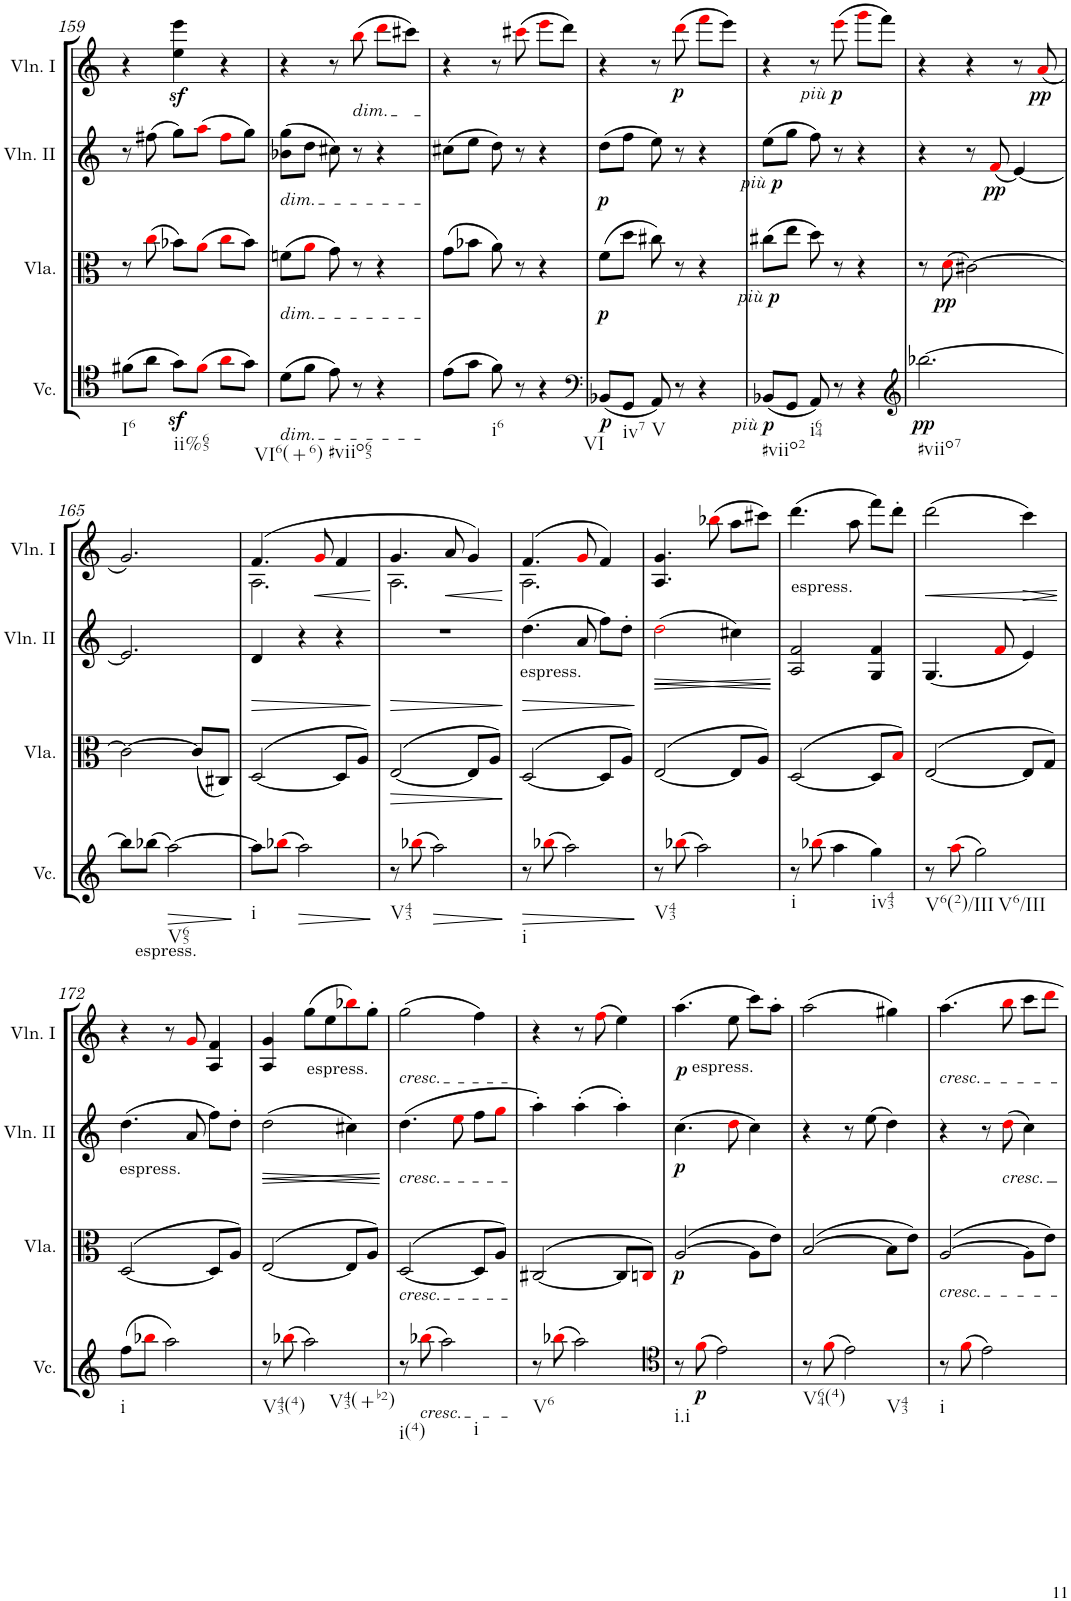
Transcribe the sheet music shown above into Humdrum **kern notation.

**kern	**dynam	**kern	**dynam	**kern	**dynam	**kern	**dynam
*part4	*part4	*part3	*part3	*part2	*part2	*part1	*part1
*staff4	*staff4	*staff3	*staff3	*staff2	*staff2	*staff1	*staff1
*I"Violoncello	*	*I"Viola	*	*I"Violin II	*	*I"Violin I	*
*I'Vc.	*	*I'Vla.	*	*I'Vln. II	*	*I'Vln. I	*
!!LO:PB:g=z
*clefC4	*	*clefC3	*	*clefG2	*	*clefG2	*
*k[]	*	*k[]	*	*k[]	*	*k[]	*
*M3/4	*	*M3/4	*	*M3/4	*	*M3/4	*
=159	=159	=159	=159	=159	=159	=159	=159
!LO:TX:b:t=I6	!	!	!	!	!	!	!
(8f#X\L	.	8r	.	8r	.	4r	.
8a\J	.	(8cci\	.	(8ff#X\	.	.	.
!LO:TX:b:t=ii%65	!	!	!	!	!	!	!
8gz<\L)	.	8b-X\L)	.	8gg\L)	.	4ee\z< 4eee\z<	.
(8f#i\J	.	(8ai\J	.	(8aai\J	.	.	.
8ai\L	.	8cci\L	.	8ff#i\L	.	4r	.
8g\J)	.	8b-\J)	.	8gg\J)	.	.	.
=160	=160	=160	=160	=160	=160	=160	=160
!	!	!	!	!LO:TX:b:i:t=dim.	!	!	!
!	!	!LO:TX:b:i:t=dim.	!	!	!	!	!
!LO:TX:b:i:t=dim.	!	!	!	!	!	!	!
!LO:TX:b:t=VI6(+6)	!	!	!	!	!	!	!
(8d\L	.	(8fn\L	.	(8b-X\ 8gg\L	.	4r	.
8f\J	.	8ai\J	.	8dd\J	.	.	.
!LO:TX:b:t=#viio65	!	!	!	!	!	!	!
8e\)	.	8g\)	.	8cc#X\)	.	8r	.
!	!	!	!	!	!	!LO:TX:b:i:t=dim.	!
8r	.	8r	.	8r	.	(8bbi\	.
4r	.	4r	.	4r	.	8dddi\L	.
.	.	.	.	.	.	8ccc#X\J)	.
=161	=161	=161	=161	=161	=161	=161	=161
(8e\L	.	(8g\L	.	(8cc#X\L	.	4r	.
8g\J	.	8b-X\J	.	8ee\J	.	.	.
!LO:TX:b:t=i6	!	!	!	!	!	!	!
8f\)	.	8a\)	.	8dd\)	.	8r	.
8r	.	8r	.	8r	.	(8ccc#Xi\	.
4r	.	4r	.	4r	.	8eeei\L	.
.	.	.	.	.	.	8ddd\J)	.
=162	=162	=162	=162	=162	=162	=162	=162
*clefF4	*	*	*	*	*	*	*
!LO:TX:b:t=VI	!	!	!	!	!	!	!
!	!LO:DY:b	!	!LO:DY:b	!	!LO:DY:b	!	!
(8BB-X/L	p	(8f\L	p	(8dd\L	p	4r	.
!LO:TX:b:t=iv7	!	!	!	!	!	!	!
8GG/J	.	8dd\J	.	8ff\J	.	.	.
!LO:TX:b:t=V	!	!	!	!	!	!	!
8AA/)	.	8cc#X\)	.	8ee\)	.	8r	.
!	!	!	!	!	!	!	!LO:DY:b
8r	.	8r	.	8r	.	(8dddi\	p
4r	.	4r	.	4r	.	8fffi\L	.
.	.	.	.	.	.	8eee\J)	.
=163	=163	=163	=163	=163	=163	=163	=163
!LO:TX:b:t=#viio2	!	!	!	!	!	!	!
!	!LO:DY:b	!	!	!	!	!	!
!	!LO:DY:n=1:b	!	!LO:DY:b	!	!	!	!
!	!	!	!LO:DY:n=1:b	!	!LO:DY:b	!	!
!	!	!	!	!	!LO:DY:n=1:b	!	!
(8BB-X/L	other-dynamics p	(8cc#X\L	other-dynamics p	(8ee\L	other-dynamics p	4r	.
8GG/J	.	8ee\J	.	8gg\J	.	.	.
!LO:TX:b:t=i64	!	!	!	!	!	!	!
8AA/)	.	8dd\)	.	8ff\)	.	8r	.
!	!	!	!	!	!	!	!LO:DY:b
!	!	!	!	!	!	!	!LO:DY:n=1:b
8r	.	8r	.	8r	.	(8eeei\	other-dynamics p
4r	.	4r	.	4r	.	8gggi\L	.
.	.	.	.	.	.	8fff\J)	.
=164	=164	=164	=164	=164	=164	=164	=164
*clefG2	*	*	*	*	*	*	*
!LO:TX:b:t=#viio7	!	!	!	!	!	!	!
!	!LO:DY:b	!	!	!	!	!	!
[2.bb-X\	pp	8r	.	4r	.	4r	.
!	!	!	!LO:DY:b	!	!	!	!
.	.	(8di\	pp	.	.	.	.
.	.	[2c#X\)	.	8r	.	4r	.
!	!	!	!	!	!LO:DY:b	!	!
.	.	.	.	(8fi/	pp	.	.
.	.	.	.	[4e/)	.	8r	.
!	!	!	!	!	!	!	!LO:DY:b
.	.	.	.	.	.	(8ai/	pp
!!LO:LB:g=z
=165	=165	=165	=165	=165	=165	=165	=165
8bb-\L]	.	2c#\_	.	2.e/]	.	2.g/)	.
!LO:TX:b:t=espress.	!	!	!	!	!	!	!
(8bb-X\J	.	.	.	.	.	.	.
!LO:TX:b:t=V65	!	!	!	!	!	!	!
!	!LO:HP:b	!	!	!	!	!	!
[2aa\)	>	.	.	.	.	.	.
.	.	(8c#/L]	.	.	.	.	.
.	.	8C#X/J)	.	.	.	.	.
.	]	.	.	.	.	.	.
=166	=166	=166	=166	=166	=166	=166	=166
!LO:TX:b:t=i	!	!	!	!	!	!	!
!	!	!	!LO:HP:b	!	!	!	!
*	*	*	*	*	*	*^	*
8aa\L]	.	(>[2D/	>	4d/	.	(4.f/	2.A\	.
(8bb-Xi\J	.	.	.	.	.	.	.	.
!	!LO:HP:b	!	!	!	!	!	!	!
2aa\)	>	.	.	4r	.	.	.	.
!	!	!	!	!	!	!	!	!LO:HP:b
.	.	.	.	.	.	8gi/	.	<
.	.	8D/L]	.	4r	.	4f/	.	.
.	.	8A/J)	.	.	.	.	.	.
*	*	*	*	*	*	*v	*v	*
.	]	.	]	.	.	.	[
=167	=167	=167	=167	=167	=167	=167	=167
!LO:TX:b:t=V43	!	!	!	!	!	!	!
!	!	!	!LO:HP:b	!	!	!	!
*	*	*	*	*	*	*^	*
8r	.	(>[2E/	>	2.r	.	4.g/	2.A\	.
(8bb-Xi\	.	.	.	.	.	.	.	.
!	!LO:HP:b	!	!	!	!	!	!	!
2aa\)	>	.	.	.	.	.	.	.
!	!	!	!	!	!	!	!	!LO:HP:b
.	.	.	.	.	.	8a/	.	<
!	!	!	!LO:HP:b	!	!	!	!	!
.	.	8E/L]	>	.	.	4g/)	.	.
.	.	8A/J)	.	.	.	.	.	.
*	*	*	*	*	*	*v	*v	*
.	]	.	] ]	.	.	.	[
=168	=168	=168	=168	=168	=168	=168	=168
!	!	!	!	!LO:TX:b:t=espress.	!	!	!
!LO:TX:b:t=i	!	!	!	!	!	!	!
!	!LO:HP:b	!	!LO:HP:b	!	!	!	!
*	*	*	*	*	*	*^	*
8r	>	(>[2D/	>	(4.dd\	.	(4.f/	2.A\	.
(8bb-Xi\	.	.	.	.	.	.	.	.
2aa\)	.	.	.	.	.	.	.	.
.	.	.	.	8a/	.	8gi/	.	.
.	.	8D/L]	.	8ff\L)	.	4f/)	.	.
.	.	8A/J)	.	8dd'\J	.	.	.	.
*	*	*	*	*	*	*v	*v	*
.	]	.	]	.	.	.	.
=169	=169	=169	=169	=169	=169	=169	=169
!LO:TX:b:t=V43	!	!	!	!	!	!	!
!	!	!	!	!	!LO:HP:b	!	!
8r	.	(>[2E/	.	(2ddi\	<	4.A/ 4.g/	.
(8bb-Xi\	.	.	.	.	.	.	.
2aa\)	.	.	.	.	.	.	.
.	.	.	.	.	.	(8bb-Xi\	.
!	!	!	!	!	!LO:HP:b	!	!
.	.	8E/L]	.	4cc#X\)	>	8aa\L	.
.	.	8A/J)	.	.	.	8ccc#X\J)	.
.	.	.	.	.	[ ]	.	.
=170	=170	=170	=170	=170	=170	=170	=170
!	!	!	!	!	!	!LO:TX:b:t=espress.	!
!LO:TX:b:t=i	!	!	!	!	!	!	!
8r	.	(>[2D/	.	2A/ 2f/	.	(4.ddd\	.
(8bb-Xi\	.	.	.	.	.	.	.
4aa\	.	.	.	.	.	.	.
.	.	.	.	.	.	8aa\	.
!LO:TX:b:t=iv43	!	!	!	!	!	!	!
4gg\)	.	8D/L]	.	4G/ 4f/	.	8fff\L)	.
.	.	8Bi/J)	.	.	.	8ddd'\J	.
=171	=171	=171	=171	=171	=171	=171	=171
!LO:TX:b:t=V6(2)/III	!	!	!	!	!	!	!
!	!	!	!	!	!	!	!LO:HP:b
8r	.	(>[2E/	.	(4.G/	.	(2ddd\	<
(8aai\	.	.	.	.	.	.	.
!LO:TX:b:t=V6/III	!	!	!	!	!	!	!
2gg\)	.	.	.	.	.	.	.
.	.	.	.	8fi/	.	.	.
!	!	!	!	!	!	!	!LO:HP:b
.	.	8E/L]	.	4e/)	.	4ccc\)	>
.	.	8G/J)	.	.	.	.	.
.	.	.	.	.	.	.	[ ]
!!LO:LB:g=z
=172	=172	=172	=172	=172	=172	=172	=172
!	!	!	!	!LO:TX:b:t=espress.	!	!	!
!LO:TX:b:t=i	!	!	!	!	!	!	!
(8ff\L	.	(>[2D/	.	(4.dd\	.	4r	.
8bb-Xi\J	.	.	.	.	.	.	.
2aa\)	.	.	.	.	.	8r	.
.	.	.	.	8a/	.	8gi/	.
.	.	8D/L]	.	8ff\L)	.	4A/ 4f/	.
.	.	8A/J)	.	8dd'\J	.	.	.
=173	=173	=173	=173	=173	=173	=173	=173
!LO:TX:b:t=V43(4)	!	!	!	!	!	!	!
!	!	!	!	!	!LO:HP:b	!	!
8r	.	(>[2E/	.	(2dd\	<	4A/ 4g/	.
(8bb-Xi\	.	.	.	.	.	.	.
!	!	!	!	!	!	!LO:TX:b:t=espress.	!
!LO:TX:b:t=V43(+b2)	!	!	!	!	!	!	!
2aa\)	.	.	.	.	.	(8gg\L	.
.	.	.	.	.	.	8ee\	.
!	!	!	!	!	!LO:HP:b	!	!
.	.	8E/L]	.	4cc#X\)	>	8bb-Xi\)	.
.	.	8A/J)	.	.	.	8gg'\J	.
.	.	.	.	.	[ ]	.	.
=174	=174	=174	=174	=174	=174	=174	=174
!	!	!	!	!	!	!LO:TX:b:i:t=cresc.	!
!	!	!	!	!LO:TX:b:i:t=cresc.	!	!	!
!	!	!LO:TX:b:i:t=cresc.	!	!	!	!	!
!LO:TX:b:t=i(4)	!	!	!	!	!	!	!
8r	.	(>[2D/	.	(4.dd\	.	(2gg\	.
!LO:TX:b:i:t=cresc.	!	!	!	!	!	!	!
(8bb-Xi\	.	.	.	.	.	.	.
!LO:TX:b:t=i	!	!	!	!	!	!	!
2aa\)	.	.	.	.	.	.	.
.	.	.	.	8eei\	.	.	.
.	.	8D/L]	.	8ff\L	.	4ff\)	.
.	.	8A/J)	.	8ggi\J	.	.	.
=175	=175	=175	=175	=175	=175	=175	=175
!LO:TX:b:t=V6	!	!	!	!	!	!	!
8r	.	(>[2C#X/	.	4aa'\)	.	4r	.
(8bb-Xi\	.	.	.	.	.	.	.
2aa\)	.	.	.	(4aa'\	.	8r	.
.	.	.	.	.	.	(8ffi\	.
.	.	8C#/L]	.	4aa'\)	.	4ee\)	.
.	.	8Cni/J)	.	.	.	.	.
=176	=176	=176	=176	=176	=176	=176	=176
*clefC4	*	*	*	*	*	*	*
!	!	!	!	!	!	!LO:TX:b:t=espress.	!
!LO:TX:b:t=i.i	!	!	!	!	!	!	!
!	!	!	!LO:DY:b	!	!LO:DY:b	!	!LO:DY:b
8r	.	([2A/	p	(4.cc\	p	(4.aa\	p
!	!LO:DY:b	!	!	!	!	!	!
(8fi\	p	.	.	.	.	.	.
2e\)	.	.	.	.	.	.	.
.	.	.	.	8ddi\	.	8ee\	.
.	.	8A\L]	.	4cc\)	.	8ccc\L)	.
.	.	8e\J)	.	.	.	8aa'\J	.
=177	=177	=177	=177	=177	=177	=177	=177
!LO:TX:b:t=V64(4)	!	!	!	!	!	!	!
8r	.	([2B/	.	4r	.	(2aa\	.
(8fi\	.	.	.	.	.	.	.
!LO:TX:b:t=V43	!	!	!	!	!	!	!
2e\)	.	.	.	8r	.	.	.
.	.	.	.	(8ee\	.	.	.
.	.	8B\L]	.	4dd\)	.	4gg#X\)	.
.	.	8e\J)	.	.	.	.	.
=178	=178	=178	=178	=178	=178	=178	=178
!	!	!	!	!	!	!LO:TX:b:i:t=cresc.	!
!	!	!LO:TX:b:i:t=cresc.	!	!	!	!	!
!LO:TX:b:t=i	!	!	!	!	!	!	!
8r	.	([2A/	.	4r	.	4.aa\	.
(8fi\	.	.	.	.	.	.	.
2e\)	.	.	.	8r	.	.	.
!	!	!	!	!LO:TX:b:i:t=cresc.	!	!	!
.	.	.	.	(8ddi\	.	8bbi\	.
.	.	8A\L]	.	4cc\)	.	8ccc\L	.
.	.	8e\J)	.	.	.	8dddi\J	.
=	=	=	=	=	=	=	=
*-	*-	*-	*-	*-	*-	*-	*-
